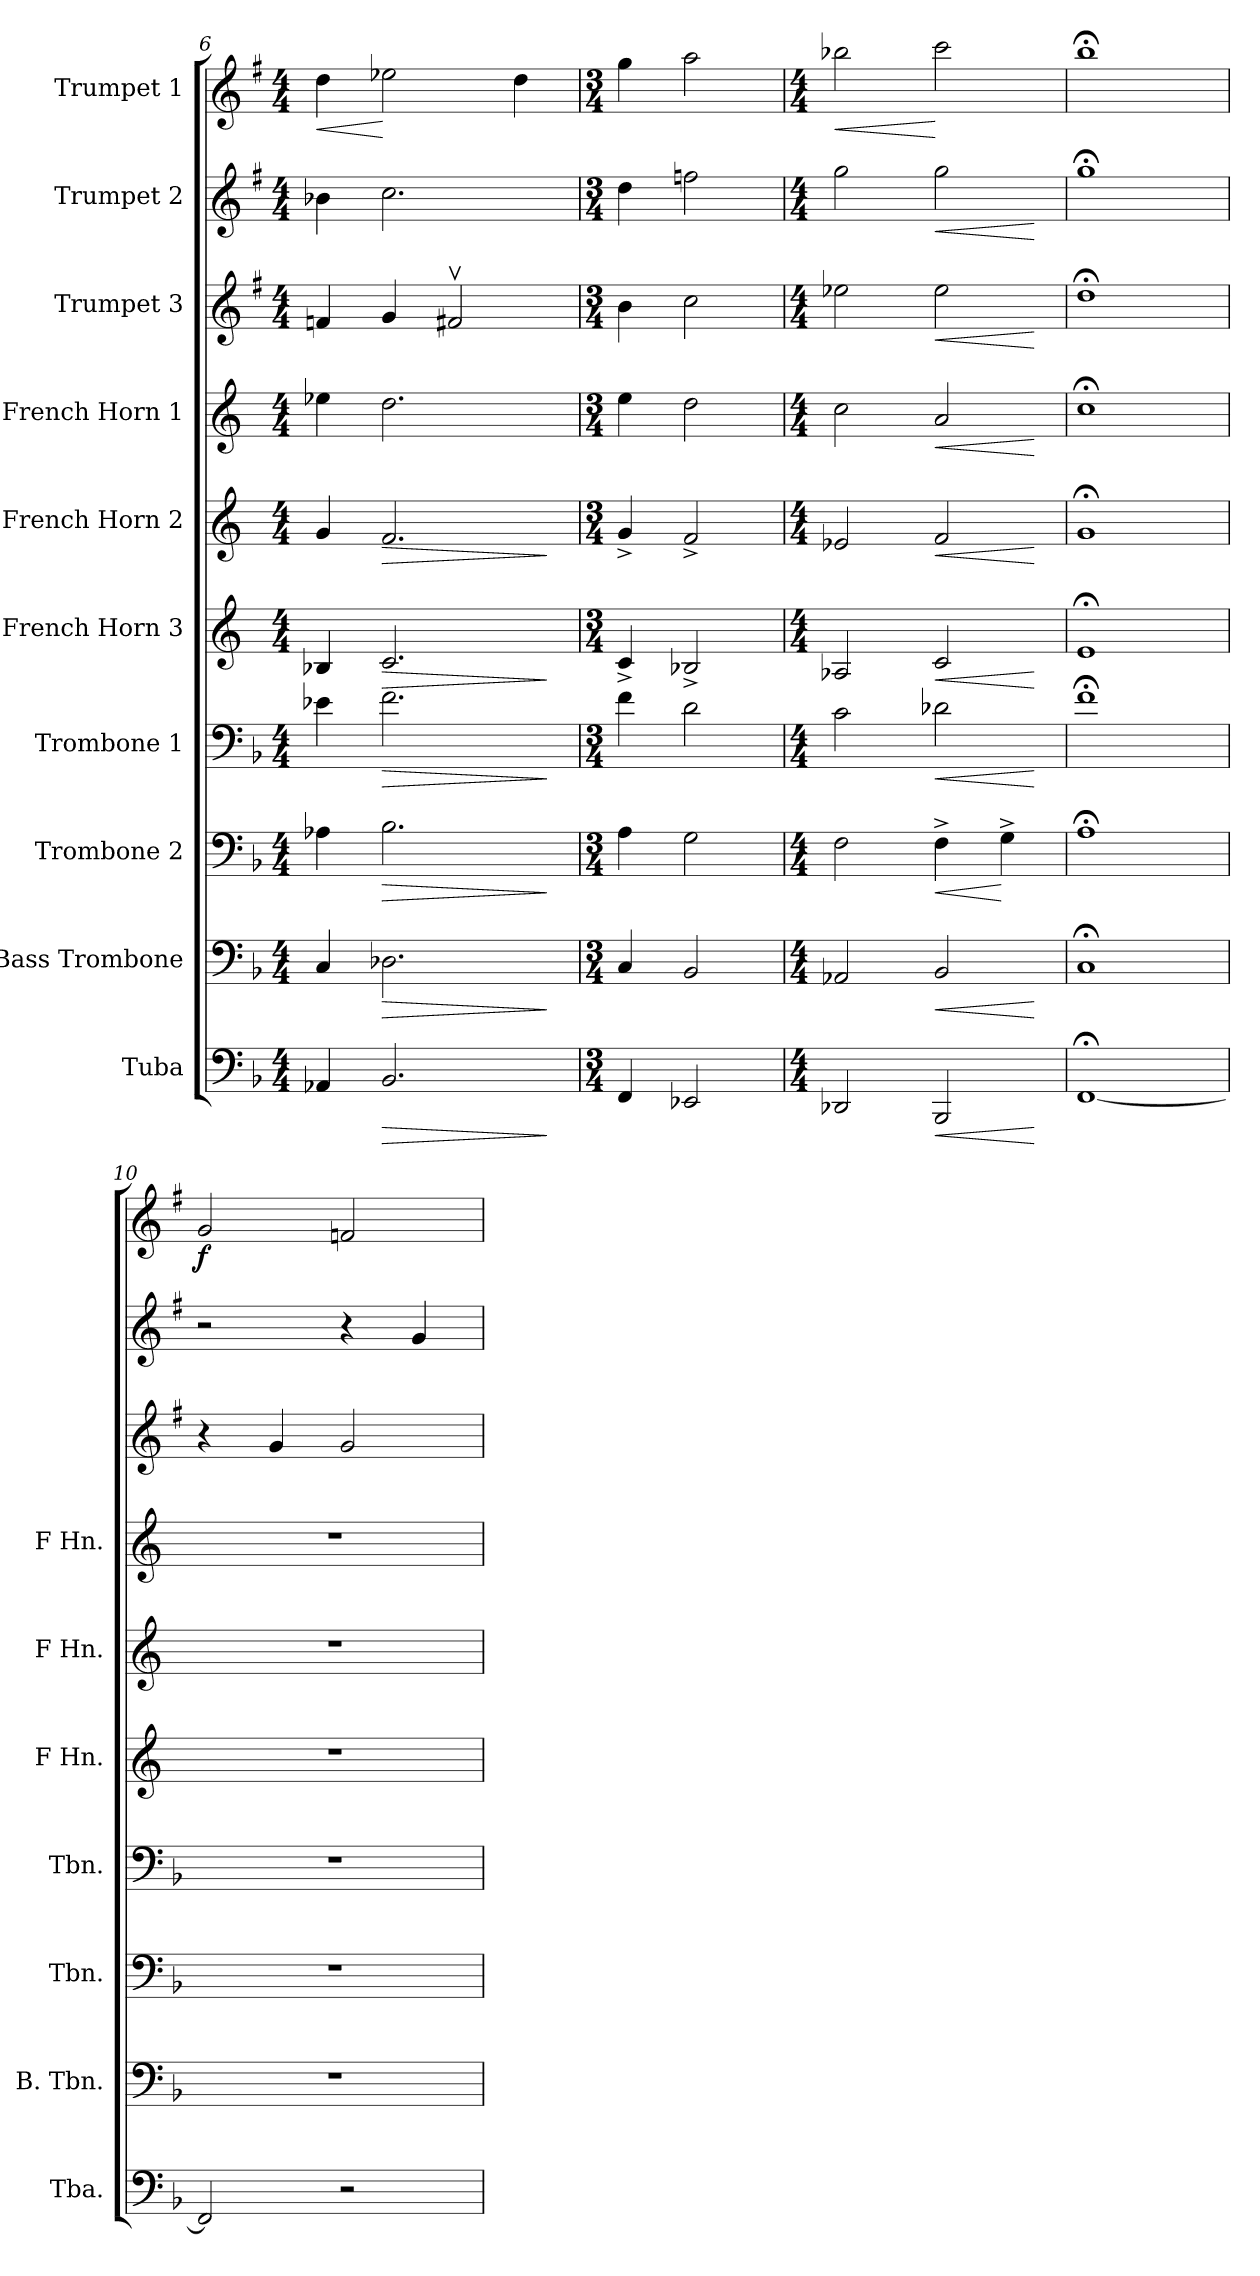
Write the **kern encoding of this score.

**kern	**dynam	**kern	**dynam	**kern	**dynam	**kern	**dynam	**kern	**dynam	**kern	**dynam	**kern	**dynam	**kern	**dynam	**kern	**dynam	**kern	**dynam
*part10	*part10	*part9	*part9	*part8	*part8	*part7	*part7	*part6	*part6	*part5	*part5	*part4	*part4	*part3	*part3	*part2	*part2	*part1	*part1
*staff10	*staff10	*staff9	*staff9	*staff8	*staff8	*staff7	*staff7	*staff6	*staff6	*staff5	*staff5	*staff4	*staff4	*staff3	*staff3	*staff2	*staff2	*staff1	*staff1
*I"Tuba	*	*I"Bass Trombone	*	*I"Trombone 2	*	*I"Trombone 1	*	*I"French Horn 3	*	*I"French Horn 2	*	*I"French Horn 1	*	*I"Trumpet 3	*	*I"Trumpet 2	*	*I"Trumpet 1	*
*I'Tba.	*	*I'B. Tbn.	*	*I'Tbn.	*	*I'Tbn.	*	*I'F Hn.	*	*I'F Hn.	*	*I'F Hn.	*	*	*	*	*	*	*
!!LO:PB:g=z
*clefF4	*	*clefF4	*	*clefF4	*	*clefF4	*	*clefG2	*	*clefG2	*	*clefG2	*	*clefG2	*	*clefG2	*	*clefG2	*
*	*	*	*	*	*	*	*	*ITrd4c7	*	*ITrd4c7	*	*ITrd4c7	*	*ITrd1c2	*	*ITrd1c2	*	*ITrd1c2	*
*k[b-]	*	*k[b-]	*	*k[b-]	*	*k[b-]	*	*k[b-]	*	*k[b-]	*	*k[b-]	*	*k[b-]	*	*k[b-]	*	*k[b-]	*
*M4/4	*	*M4/4	*	*M4/4	*	*M4/4	*	*M4/4	*	*M4/4	*	*M4/4	*	*M4/4	*	*M4/4	*	*M4/4	*
=6	=6	=6	=6	=6	=6	=6	=6	=6	=6	=6	=6	=6	=6	=6	=6	=6	=6	=6	=6
!	!	!	!	!	!	!	!	!	!	!	!	!	!	!	!	!	!	!	!LO:HP:b
4AA-X/	.	4C/	.	4A-X\	.	4e-X\	.	4E-X/	.	4c/	.	4a-X\	.	4e-X/	.	4a-X\	.	4cc\	<
!	!LO:HP:b	!	!LO:HP:b	!	!LO:HP:b	!	!LO:HP:b	!	!LO:HP:b	!	!LO:HP:b	!	!	!	!	!	!	!	!
2.BB-/	>	2.D-X\	>	2.B-\	>	2.f\	>	2.F/	>	2.B-/	>	2.g\	.	4f/	.	2.b-\	.	2dd-X\	[
.	.	.	.	.	.	.	.	.	.	.	.	.	.	2env/	.	.	.	.	.
.	.	.	.	.	.	.	.	.	.	.	.	.	.	.	.	.	.	4cc\	.
.	]	.	]	.	]	.	]	.	]	.	]	.	.	.	.	.	.	.	.
=7	=7	=7	=7	=7	=7	=7	=7	=7	=7	=7	=7	=7	=7	=7	=7	=7	=7	=7	=7
*M3/4	*	*M3/4	*	*M3/4	*	*M3/4	*	*M3/4	*	*M3/4	*	*M3/4	*	*M3/4	*	*M3/4	*	*M3/4	*
4FF/	.	4C/	.	4A\	.	4f\	.	4F^/	.	4c^/	.	4a\	.	4a\	.	4cc\	.	4ff\	.
2EE-X/	.	2BB-/	.	2G\	.	2d\	.	2E-X^/	.	2B-^/	.	2g\	.	2b-\	.	2ee-X\	.	2gg\	.
=8	=8	=8	=8	=8	=8	=8	=8	=8	=8	=8	=8	=8	=8	=8	=8	=8	=8	=8	=8
*M4/4	*	*M4/4	*	*M4/4	*	*M4/4	*	*M4/4	*	*M4/4	*	*M4/4	*	*M4/4	*	*M4/4	*	*M4/4	*
!	!	!	!	!	!	!	!	!	!	!	!	!	!	!	!	!	!	!	!LO:HP:b
2DD-X/	.	2AA-X/	.	2F\	.	2c\	.	2D-X/	.	2A-X/	.	2f\	.	2dd-X\	.	2ff\	.	2aa-X\	<
!	!LO:HP:b	!	!LO:HP:b	!	!LO:HP:b	!	!LO:HP:b	!	!LO:HP:b	!	!LO:HP:b	!	!LO:HP:b	!	!LO:HP:b	!	!LO:HP:b	!	!
2BBB-/	<	2BB-/	<	4F^\	<	2d-X\	<	2F/	<	2B-/	<	2d/	<	2dd-\	<	2ff\	<	2bb-\	[
.	.	.	.	4G^\	[	.	.	.	.	.	.	.	.	.	.	.	.	.	.
.	[	.	[	.	.	.	[	.	[	.	[	.	[	.	[	.	[	.	.
=9	=9	=9	=9	=9	=9	=9	=9	=9	=9	=9	=9	=9	=9	=9	=9	=9	=9	=9	=9
[1FF;<	.	1C;<	.	1A;<	.	1f;<	.	1A;<	.	1c;<	.	1f;<	.	1cc;<	.	1ff;<	.	1aa;<	.
=10	=10	=10	=10	=10	=10	=10	=10	=10	=10	=10	=10	=10	=10	=10	=10	=10	=10	=10	=10
!	!	!	!	!	!	!	!	!	!	!	!	!	!	!	!	!	!	!	!LO:DY:b
2FF/]	.	1r	.	1r	.	1r	.	1r	.	1r	.	1r	.	4r	.	2r	.	2f/	f
.	.	.	.	.	.	.	.	.	.	.	.	.	.	4f/	.	.	.	.	.
2r	.	.	.	.	.	.	.	.	.	.	.	.	.	2f/	.	4r	.	2e-X/	.
.	.	.	.	.	.	.	.	.	.	.	.	.	.	.	.	4f/	.	.	.
=	=	=	=	=	=	=	=	=	=	=	=	=	=	=	=	=	=	=	=
*-	*-	*-	*-	*-	*-	*-	*-	*-	*-	*-	*-	*-	*-	*-	*-	*-	*-	*-	*-
